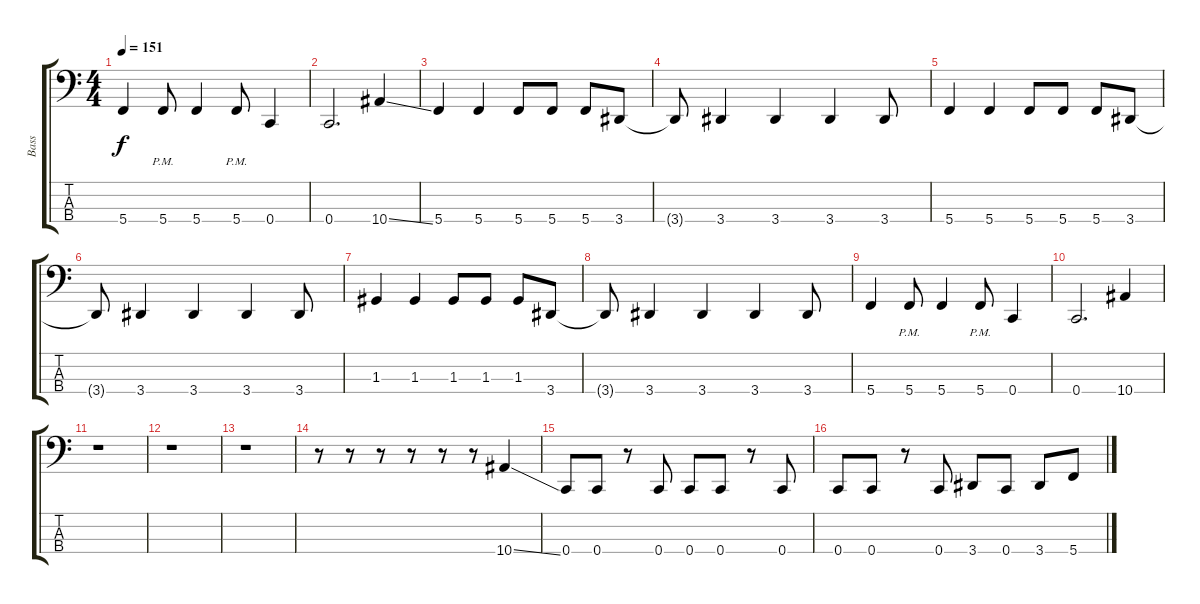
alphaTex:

\track ("Bass" "Bass") {instrument electricbasspick}
\staff {score tabs}
\tuning (F2 C2 G1 C1) {hide}
\ts (4 4)
\tempo 151
\clef f4
\ks c
5.4.4{dy f} 5.4{pm}.8 5.4.4 5.4{pm}.8 0.4.4 |
0.4.2{d} 10.4{ss}.4 |
5.4.4 5.4.4 5.4.8 5.4.8 5.4.8 3.4.8 |
3.4{t}.8 3.4.4 3.4.4 3.4.4 3.4.8 |
5.4.4 5.4.4 5.4.8 5.4.8 5.4.8 3.4.8 |
3.4{t}.8 3.4.4 3.4.4 3.4.4 3.4.8 |
1.3.4 1.3.4 1.3.8 1.3.8 1.3.8 3.4.8 |
3.4{t}.8 3.4.4 3.4.4 3.4.4 3.4.8 |
5.4.4 5.4{pm}.8 5.4.4 5.4{pm}.8 0.4.4 |
0.4.2{d} 10.4.4 |
r.1 |
r.1 |
r.1 |
r.8 r.8 r.8 r.8 r.8 r.8 10.4{ss}.4 |
0.4.8 0.4.8 r.8 0.4.8 0.4.8 0.4.8 r.8 0.4.8 |
0.4.8 0.4.8 r.8 0.4.8 3.4.8 0.4.8 3.4.8 5.4.8
